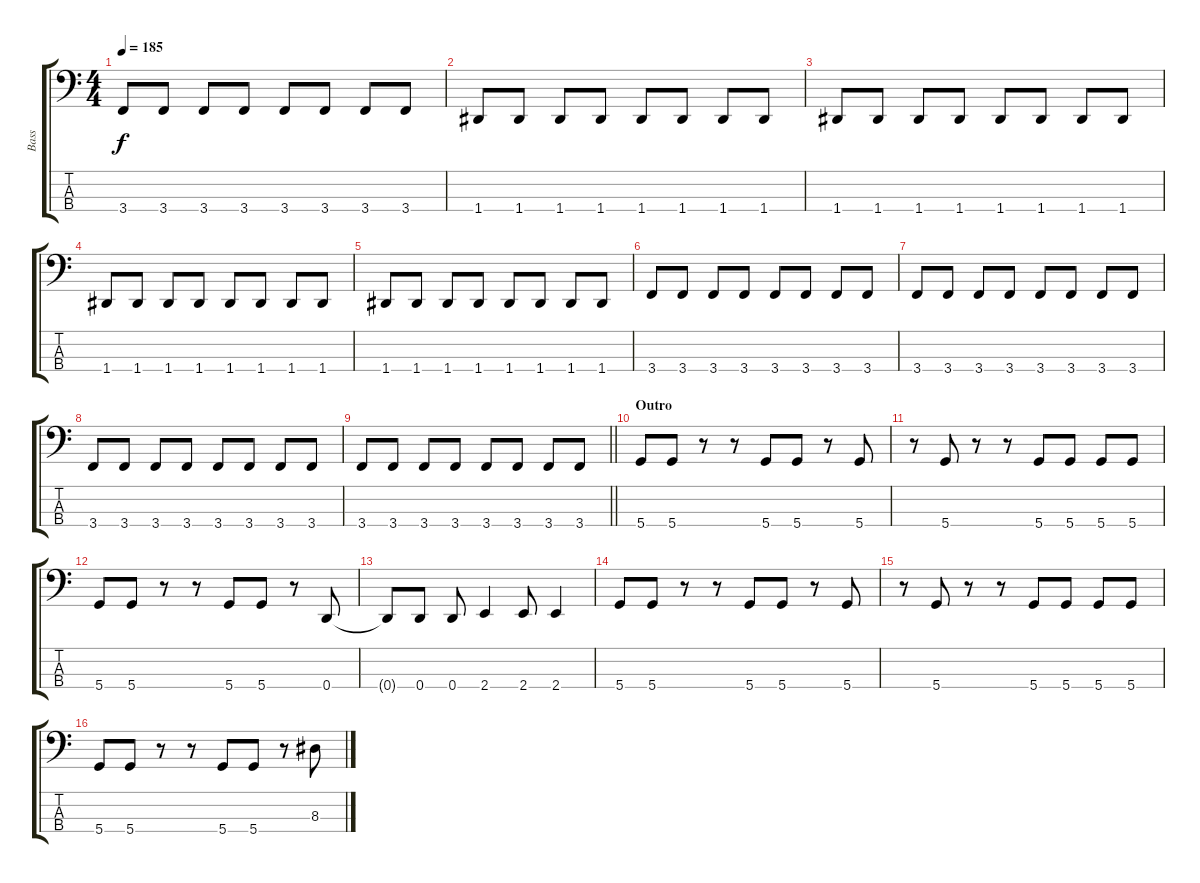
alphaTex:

\track ("Bass" "Bass") {instrument electricbasspick}
\staff {score tabs}
\tuning (F2 C2 G1 D1) {hide}
\ts (4 4)
\tempo 185
\clef f4
\ks c
3.4.8{dy f} 3.4.8 3.4.8 3.4.8 3.4.8 3.4.8 3.4.8 3.4.8 |
1.4.8 1.4.8 1.4.8 1.4.8 1.4.8 1.4.8 1.4.8 1.4.8 |
1.4.8 1.4.8 1.4.8 1.4.8 1.4.8 1.4.8 1.4.8 1.4.8 |
1.4.8 1.4.8 1.4.8 1.4.8 1.4.8 1.4.8 1.4.8 1.4.8 |
1.4.8 1.4.8 1.4.8 1.4.8 1.4.8 1.4.8 1.4.8 1.4.8 |
3.4.8 3.4.8 3.4.8 3.4.8 3.4.8 3.4.8 3.4.8 3.4.8 |
3.4.8 3.4.8 3.4.8 3.4.8 3.4.8 3.4.8 3.4.8 3.4.8 |
3.4.8 3.4.8 3.4.8 3.4.8 3.4.8 3.4.8 3.4.8 3.4.8 |
\barLineRight lightlight
3.4.8 3.4.8 3.4.8 3.4.8 3.4.8 3.4.8 3.4.8 3.4.8 |
\section ("" "Outro")
5.4.8 5.4.8 r.8 r.8 5.4.8 5.4.8 r.8 5.4.8 |
r.8 5.4.8 r.8 r.8 5.4.8 5.4.8 5.4.8 5.4.8 |
5.4.8 5.4.8 r.8 r.8 5.4.8 5.4.8 r.8 0.4.8 |
0.4{t}.8 0.4.8 0.4.8 2.4.4 2.4.8 2.4.4 |
5.4.8 5.4.8 r.8 r.8 5.4.8 5.4.8 r.8 5.4.8 |
r.8 5.4.8 r.8 r.8 5.4.8 5.4.8 5.4.8 5.4.8 |
5.4.8 5.4.8 r.8 r.8 5.4.8 5.4.8 r.8 8.3.8
